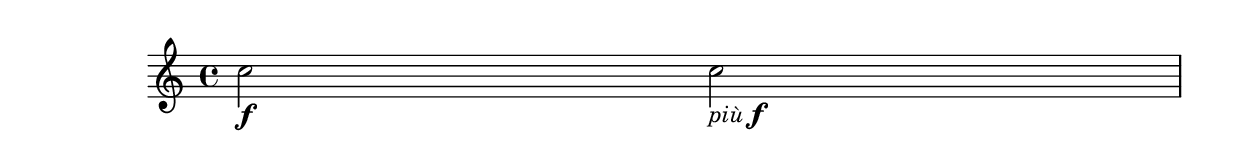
%% Do not edit this file; it is auto-generated from LSR http://lsr.dsi.unimi.it
%% This file is in the public domain.
\version "2.13.0"

\header {
  lsrtags = "expressive-marks, text"

  texidoces = "
Ciertas indicaciones dinámicas pueden llevar textos (como \"più
forte\" o \"piano subito\"). Se pueden producir usando un
bloque @code{\\markup}.

"
  doctitlees = "Combinar indicaciones dinámicas con marcados textuales"

  texidoc = "
Some dynamics may involve text indications (such as \"più forte\" or
\"piano subito\"). They can be produced using a @code{\\markup} block.

"
  doctitle = "Combining dynamics with markup texts"
} % begin verbatim

piuF = \markup { \italic più \dynamic f }
\layout { ragged-right = ##f }
\relative c'' {
  c2\f c-\piuF
}

